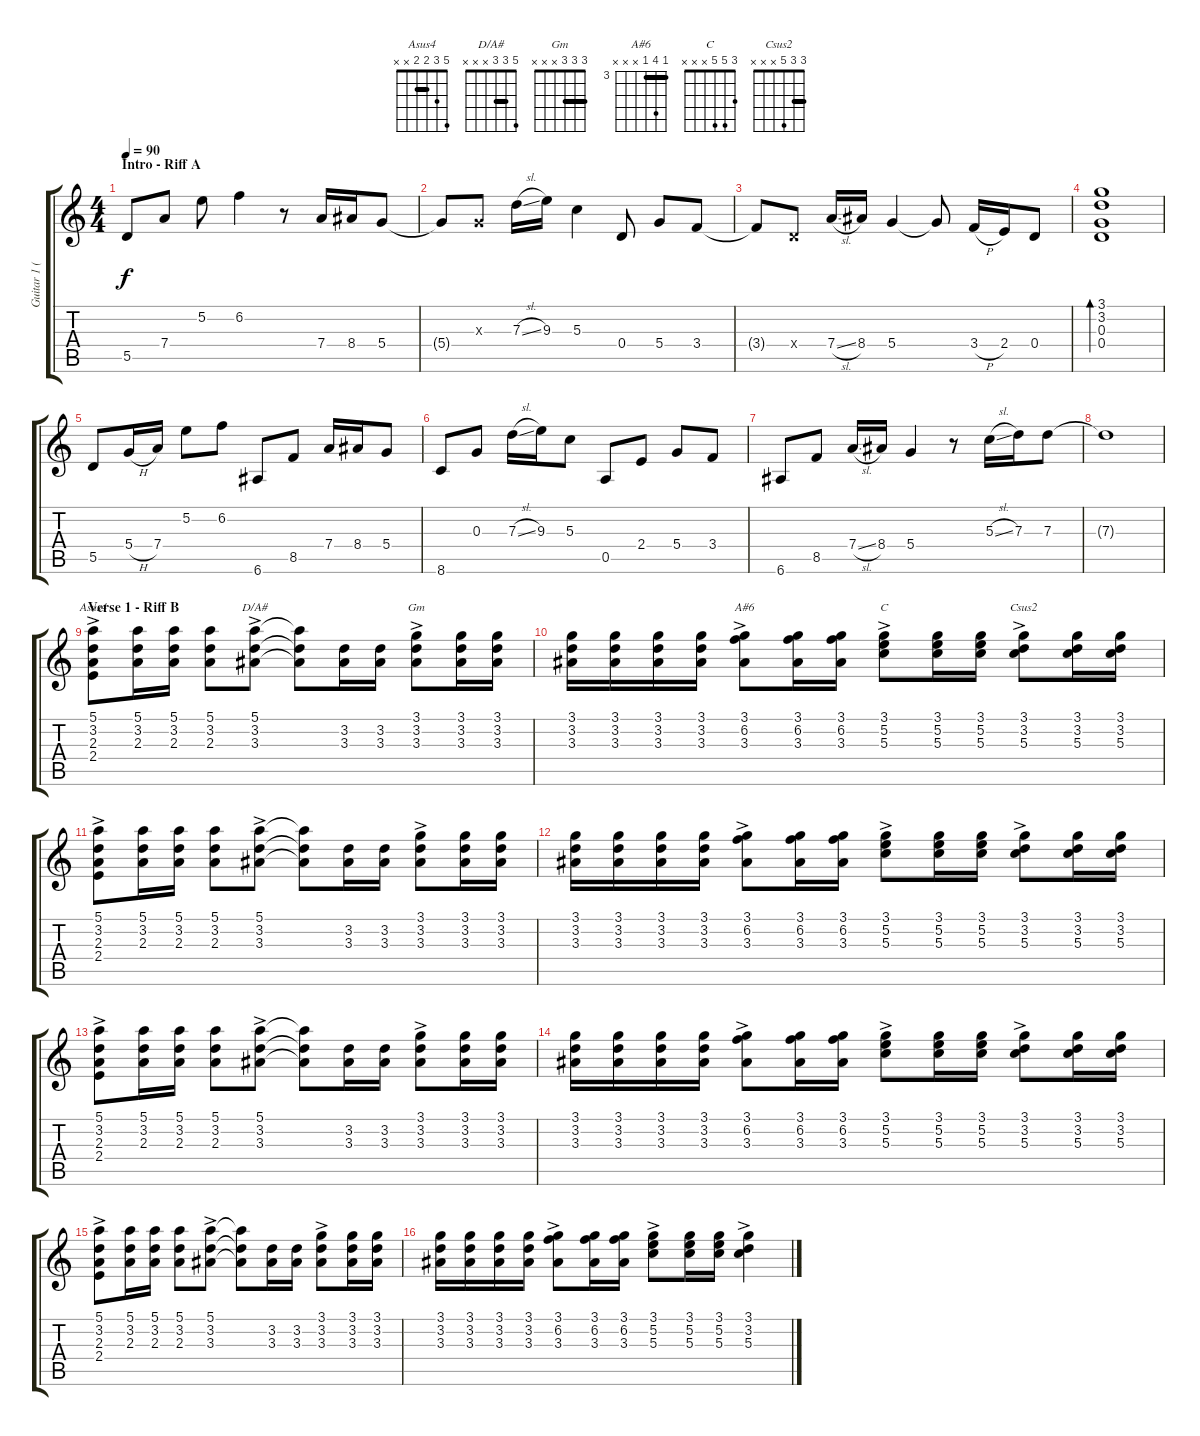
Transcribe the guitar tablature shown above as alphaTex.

\track ("Guitar 1 (acoustic)" "Guitar 1 (") {instrument acousticguitarsteel}
\staff {score tabs}
\tuning (E4 B3 G3 D3 A2 E2) {hide}
\chord ("Asus4" 5 3 2 2 x x) {barre 2}
\chord ("D/A#" 5 3 3 x x x) {barre 3}
\chord ("Gm" 3 3 3 x x x) {barre 3}
\chord ("A#6" 3 6 3 x x x) {firstfret 3 barre 3}
\chord ("C" 3 5 5 x x x)
\chord ("Csus2" 3 3 5 x x x) {barre 3}
\ts (4 4)
\section ("" "Intro - Riff A")
\tempo 90
\clef g2
\ks c
5.5.8{dy f instrument acousticguitarsteel} 7.4.8 5.2.8 6.2.4 r.8 7.4.16 8.4.16 5.4.8 |
5.4{t}.8 0.3{x}.8 7.3{sl}.16 9.3.16 5.3.4 0.4.8 5.4.8 3.4.8 |
3.4{t}.8 0.4{x}.8 7.4{sl}.16 8.4.16 5.4.4 5.4{t}.8 3.4{h}.16 2.4.16 0.4.8 |
(3.1 3.2 0.3 0.4).1{bd 240} |
5.5.8 5.4{h}.16 7.4.16 5.2.8 6.2.8 6.6.8 8.5.8 7.4.16 8.4.16 5.4.8 |
8.6.8 0.3.8 7.3{sl}.16 9.3.16 5.3.8 0.5.8 2.4.8 5.4.8 3.4.8 |
6.6.8 8.5.8 7.4{sl}.16 8.4.16 5.4.4 r.8 5.3{sl}.16 7.3.16 7.3.8 |
7.3{t}.1 |
\section ("" "Verse 1 - Riff B")
(5.1{ac} 3.2{ac} 2.3{ac} 2.4{ac}).8{ch "Asus4"} (5.1 3.2 2.3).16 (5.1 3.2 2.3).16 (5.1 3.2 2.3).8 (5.1{ac} 3.2 3.3).8{ch "D/A#"} (5.1{t} 3.2{t} 3.3{t}).8 (3.2 3.3).16 (3.2 3.3).16 (3.1{ac} 3.2 3.3).8{ch "Gm"} (3.1 3.2 3.3).16 (3.1 3.2 3.3).16 |
(3.1 3.2 3.3).16 (3.1 3.2 3.3).16 (3.1 3.2 3.3).16 (3.1 3.2 3.3).16 (3.1 6.2 3.3{ac}).8{ch "A#6"} (3.1 6.2 3.3).16 (3.1 6.2 3.3).16 (3.1{ac} 5.2 5.3).8{ch "C"} (3.1 5.2 5.3).16 (3.1 5.2 5.3).16 (3.1{ac} 3.2 5.3).8{ch "Csus2"} (3.1 3.2 5.3).16 (3.1 3.2 5.3).16 |
(5.1{ac} 3.2{ac} 2.3{ac} 2.4{ac}).8 (5.1 3.2 2.3).16 (5.1 3.2 2.3).16 (5.1 3.2 2.3).8 (5.1{ac} 3.2 3.3).8 (5.1{t} 3.2{t} 3.3{t}).8 (3.2 3.3).16 (3.2 3.3).16 (3.1{ac} 3.2 3.3).8 (3.1 3.2 3.3).16 (3.1 3.2 3.3).16 |
(3.1 3.2 3.3).16 (3.1 3.2 3.3).16 (3.1 3.2 3.3).16 (3.1 3.2 3.3).16 (3.1 6.2 3.3{ac}).8 (3.1 6.2 3.3).16 (3.1 6.2 3.3).16 (3.1{ac} 5.2 5.3).8 (3.1 5.2 5.3).16 (3.1 5.2 5.3).16 (3.1{ac} 3.2 5.3).8 (3.1 3.2 5.3).16 (3.1 3.2 5.3).16 |
(5.1{ac} 3.2{ac} 2.3{ac} 2.4{ac}).8 (5.1 3.2 2.3).16 (5.1 3.2 2.3).16 (5.1 3.2 2.3).8 (5.1{ac} 3.2 3.3).8 (5.1{t} 3.2{t} 3.3{t}).8 (3.2 3.3).16 (3.2 3.3).16 (3.1{ac} 3.2 3.3).8 (3.1 3.2 3.3).16 (3.1 3.2 3.3).16 |
(3.1 3.2 3.3).16 (3.1 3.2 3.3).16 (3.1 3.2 3.3).16 (3.1 3.2 3.3).16 (3.1 6.2 3.3{ac}).8 (3.1 6.2 3.3).16 (3.1 6.2 3.3).16 (3.1{ac} 5.2 5.3).8 (3.1 5.2 5.3).16 (3.1 5.2 5.3).16 (3.1{ac} 3.2 5.3).8 (3.1 3.2 5.3).16 (3.1 3.2 5.3).16 |
(5.1{ac} 3.2{ac} 2.3{ac} 2.4{ac}).8 (5.1 3.2 2.3).16 (5.1 3.2 2.3).16 (5.1 3.2 2.3).8 (5.1{ac} 3.2 3.3).8 (5.1{t} 3.2{t} 3.3{t}).8 (3.2 3.3).16 (3.2 3.3).16 (3.1{ac} 3.2 3.3).8 (3.1 3.2 3.3).16 (3.1 3.2 3.3).16 |
(3.1 3.2 3.3).16 (3.1 3.2 3.3).16 (3.1 3.2 3.3).16 (3.1 3.2 3.3).16 (3.1 6.2 3.3{ac}).8 (3.1 6.2 3.3).16 (3.1 6.2 3.3).16 (3.1{ac} 5.2 5.3).8 (3.1 5.2 5.3).16 (3.1 5.2 5.3).16 (3.1{ac} 3.2 5.3).4
